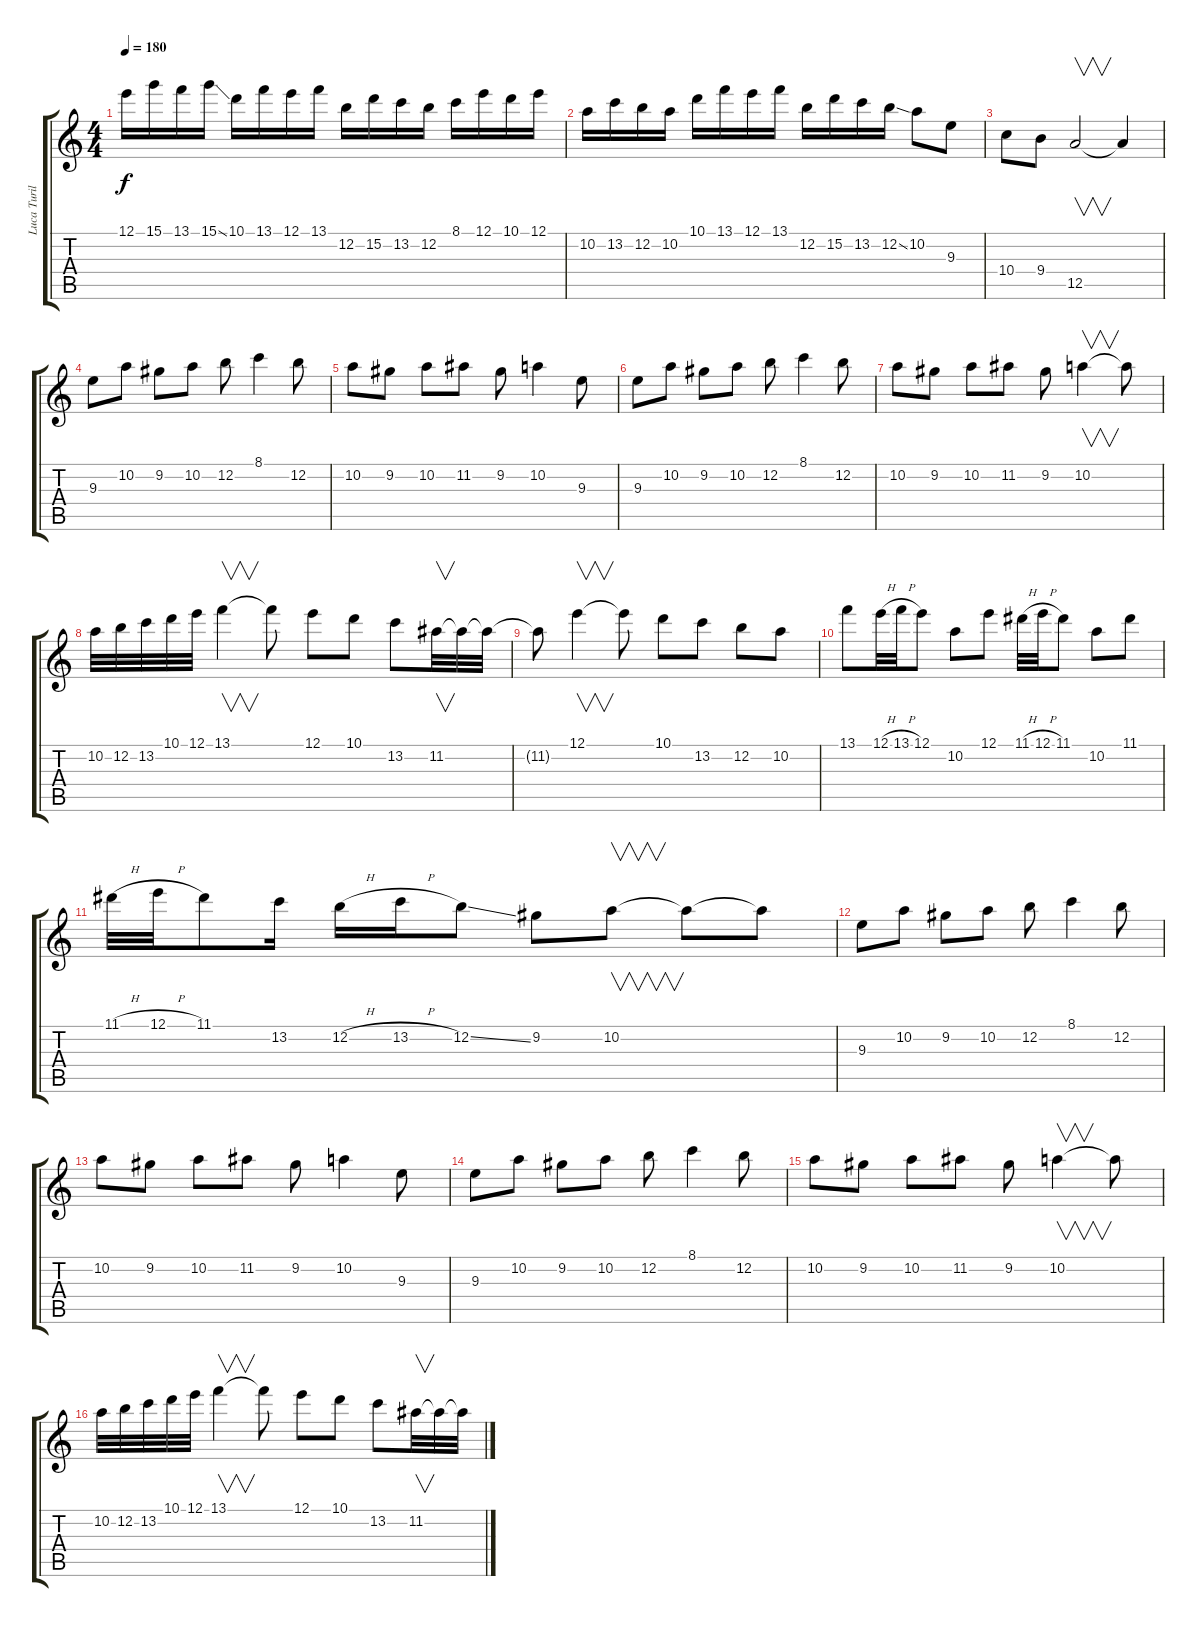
\track ("Luca Turilli" "Luca Turil") {instrument overdrivenguitar}
\staff {score tabs}
\tuning (E4 B3 G3 D3 A2 E2) {hide}
\ts (4 4)
\tempo 180
\clef g2
\ks c
12.1.16{dy f} 15.1.16 13.1.16 15.1{ss}.16 10.1.16 13.1.16 12.1.16 13.1.16 12.2.16 15.2.16 13.2.16 12.2.16 8.1.16 12.1.16 10.1.16 12.1.16 |
10.2.16 13.2.16 12.2.16 10.2.16 10.1.16 13.1.16 12.1.16 13.1.16 12.2.16 15.2.16 13.2.16 12.2{ss}.16 10.2.8 9.3.8 |
10.4.8 9.4.8 12.5.2{v} 12.5{t}.4 |
9.3.8 10.2.8 9.2.8 10.2.8 12.2.8 8.1.4 12.2.8 |
10.2.8 9.2.8 10.2.8 11.2.8 9.2.8 10.2.4 9.3.8 |
9.3.8 10.2.8 9.2.8 10.2.8 12.2.8 8.1.4 12.2.8 |
10.2.8 9.2.8 10.2.8 11.2.8 9.2.8 10.2.4{v} 10.2{t}.8 |
10.2.32 12.2.32 13.2.32 10.1.32 12.1.32 13.1.4{v} 13.1{t}.8 12.1.8 10.1.8 13.2.8 11.2.32{v} 11.2{t}.32 11.2{t}.32 |
11.2{t}.8 12.1.4{v} 12.1{t}.8 10.1.8 13.2.8 12.2.8 10.2.8 |
13.1.8 12.1{h}.32 13.1{h}.32 12.1.8 10.2.8 12.1.8 11.1{h}.32 12.1{h}.32 11.1.8 10.2.8 11.1.8 |
11.1{h}.32 12.1{h}.32 11.1.8 13.2.16 12.2{h}.16 13.2{h}.16 12.2{ss}.8 9.2.8 10.2.8{v} 10.2{t}.8 10.2{t}.8 |
9.3.8 10.2.8 9.2.8 10.2.8 12.2.8 8.1.4 12.2.8 |
10.2.8 9.2.8 10.2.8 11.2.8 9.2.8 10.2.4 9.3.8 |
9.3.8 10.2.8 9.2.8 10.2.8 12.2.8 8.1.4 12.2.8 |
10.2.8 9.2.8 10.2.8 11.2.8 9.2.8 10.2.4{v} 10.2{t}.8 |
10.2.32 12.2.32 13.2.32 10.1.32 12.1.32 13.1.4{v} 13.1{t}.8 12.1.8 10.1.8 13.2.8 11.2.32{v} 11.2{t}.32 11.2{t}.32
